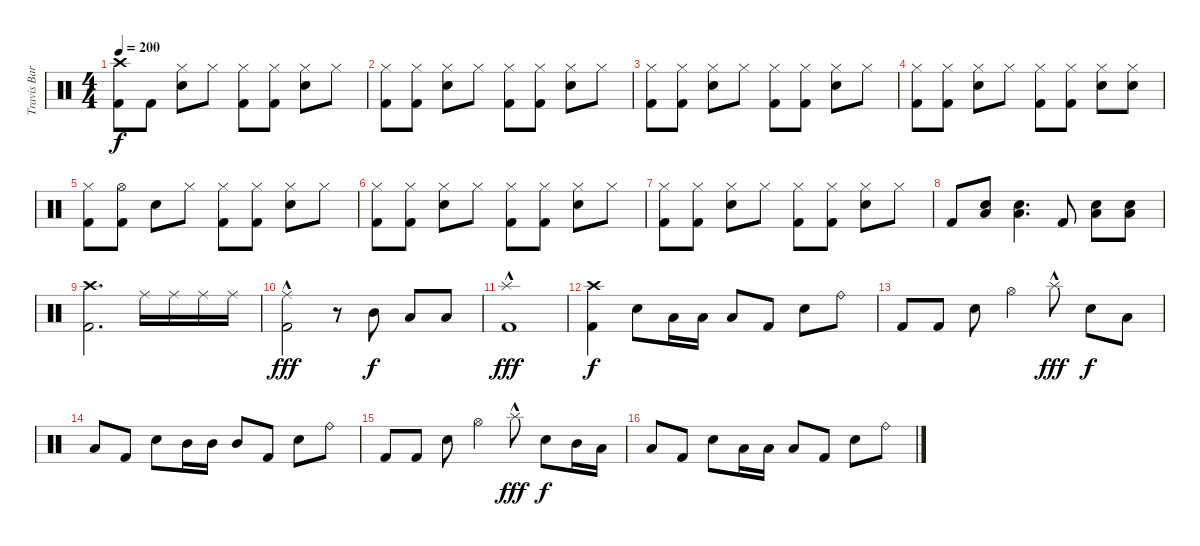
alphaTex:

\track ("Travis Barker (drums)" "Travis Bar") {instrument percussion}
\staff {score}
\articulation defaults
\ts (4 4)
\tempo 200
\clef neutral
\ks c
("Crash high (hit)" "Kick (hit) 2").8{dy f} "Kick (hit) 2".8 ("Hi-Hat (closed)" "Electric Snare (hit)").8 "Hi-Hat (closed)".8 ("Hi-Hat (closed)" "Kick (hit) 2").8 ("Hi-Hat (closed)" "Kick (hit) 2").8 ("Hi-Hat (closed)" "Electric Snare (hit)").8 "Hi-Hat (closed)".8 |
("Hi-Hat (closed)" "Kick (hit) 2").8 ("Hi-Hat (closed)" "Kick (hit) 2").8 ("Hi-Hat (closed)" "Electric Snare (hit)").8 "Hi-Hat (closed)".8 ("Hi-Hat (closed)" "Kick (hit) 2").8 ("Hi-Hat (closed)" "Kick (hit) 2").8 ("Hi-Hat (closed)" "Electric Snare (hit)").8 "Hi-Hat (closed)".8 |
("Hi-Hat (closed)" "Kick (hit) 2").8 ("Hi-Hat (closed)" "Kick (hit) 2").8 ("Hi-Hat (closed)" "Electric Snare (hit)").8 "Hi-Hat (closed)".8 ("Hi-Hat (closed)" "Kick (hit) 2").8 ("Hi-Hat (closed)" "Kick (hit) 2").8 ("Hi-Hat (closed)" "Electric Snare (hit)").8 "Hi-Hat (closed)".8 |
("Hi-Hat (closed)" "Kick (hit) 2").8 ("Hi-Hat (closed)" "Kick (hit) 2").8 ("Hi-Hat (closed)" "Electric Snare (hit)").8 "Hi-Hat (closed)".8 ("Hi-Hat (closed)" "Kick (hit) 2").8 ("Hi-Hat (closed)" "Kick (hit) 2").8 ("Hi-Hat (closed)" "Electric Snare (hit)").8 ("Hi-Hat (closed)" "Electric Snare (hit)").8 |
("Hi-Hat (closed)" "Kick (hit) 2").8 ("Hi-Hat (open)" "Kick (hit) 2").8 "Electric Snare (hit)".8 "Hi-Hat (closed)".8 ("Hi-Hat (closed)" "Kick (hit) 2").8 ("Hi-Hat (closed)" "Kick (hit) 2").8 ("Hi-Hat (closed)" "Electric Snare (hit)").8 "Hi-Hat (closed)".8 |
("Hi-Hat (closed)" "Kick (hit) 2").8 ("Hi-Hat (closed)" "Kick (hit) 2").8 ("Hi-Hat (closed)" "Electric Snare (hit)").8 "Hi-Hat (closed)".8 ("Hi-Hat (closed)" "Kick (hit) 2").8 ("Hi-Hat (closed)" "Kick (hit) 2").8 ("Hi-Hat (closed)" "Electric Snare (hit)").8 "Hi-Hat (closed)".8 |
("Hi-Hat (closed)" "Kick (hit) 2").8 ("Hi-Hat (closed)" "Kick (hit) 2").8 ("Hi-Hat (closed)" "Electric Snare (hit)").8 "Hi-Hat (closed)".8 ("Hi-Hat (closed)" "Kick (hit) 2").8 ("Hi-Hat (closed)" "Kick (hit) 2").8 ("Hi-Hat (closed)" "Electric Snare (hit)").8 "Hi-Hat (closed)".8 |
"Kick (hit) 2".8 ("Electric Snare (hit)" "Low Tom (hit)").8 ("Electric Snare (hit)" "Low Tom (hit)").4{d} "Kick (hit) 2".8 ("Electric Snare (hit)" "Low Tom (hit)").8 ("Electric Snare (hit)" "Low Tom (hit)").8 |
("Crash high (hit)" "Kick (hit) 2").2{d volume 12} "Ride (middle)".16 "Ride (middle)".16 "Ride (middle)".16 "Ride (middle)".16 |
("Ride (middle)"{hac} "Kick (hit) 2").2{dy fff} r.8 "Mid Tom (hit)".8{dy f} "Low Tom (hit)".8 "Low Tom (hit)".8 |
("Splash (hit)"{hac} "Kick (hit) 2").1{dy fff} |
("Crash high (hit)" "Kick (hit) 2").4{dy f} "Electric Snare (hit)".8 "Low Tom (hit)".16 "Low Tom (hit)".16 "Low Tom (hit)".8 "Kick (hit) 2".8 "Electric Snare (hit)".8 "Ride (bell)".8 |
"Kick (hit) 2".8 "Kick (hit) 2".8 "Electric Snare (hit)".8 "Hi-Hat (open)".4 "Splash (hit)"{hac}.8{dy fff} "Electric Snare (hit)".8{dy f} "Low Tom (hit)".8 |
"Low Tom (hit)".8 "Kick (hit) 2".8 "Electric Snare (hit)".8 "Mid Tom (hit)".16 "Mid Tom (hit)".16 "Mid Tom (hit)".8 "Kick (hit) 2".8 "Electric Snare (hit)".8 "Ride (bell)".8 |
"Kick (hit) 2".8 "Kick (hit) 2".8 "Electric Snare (hit)".8 "Hi-Hat (open)".4 "Splash (hit)"{hac}.8{dy fff} "Electric Snare (hit)".8{dy f} "Mid Tom (hit)".16 "Low Tom (hit)".16 |
"Low Tom (hit)".8 "Kick (hit) 2".8 "Electric Snare (hit)".8 "Low Tom (hit)".16 "Low Tom (hit)".16 "Low Tom (hit)".8 "Kick (hit) 2".8 "Electric Snare (hit)".8 "Ride (bell)".8
